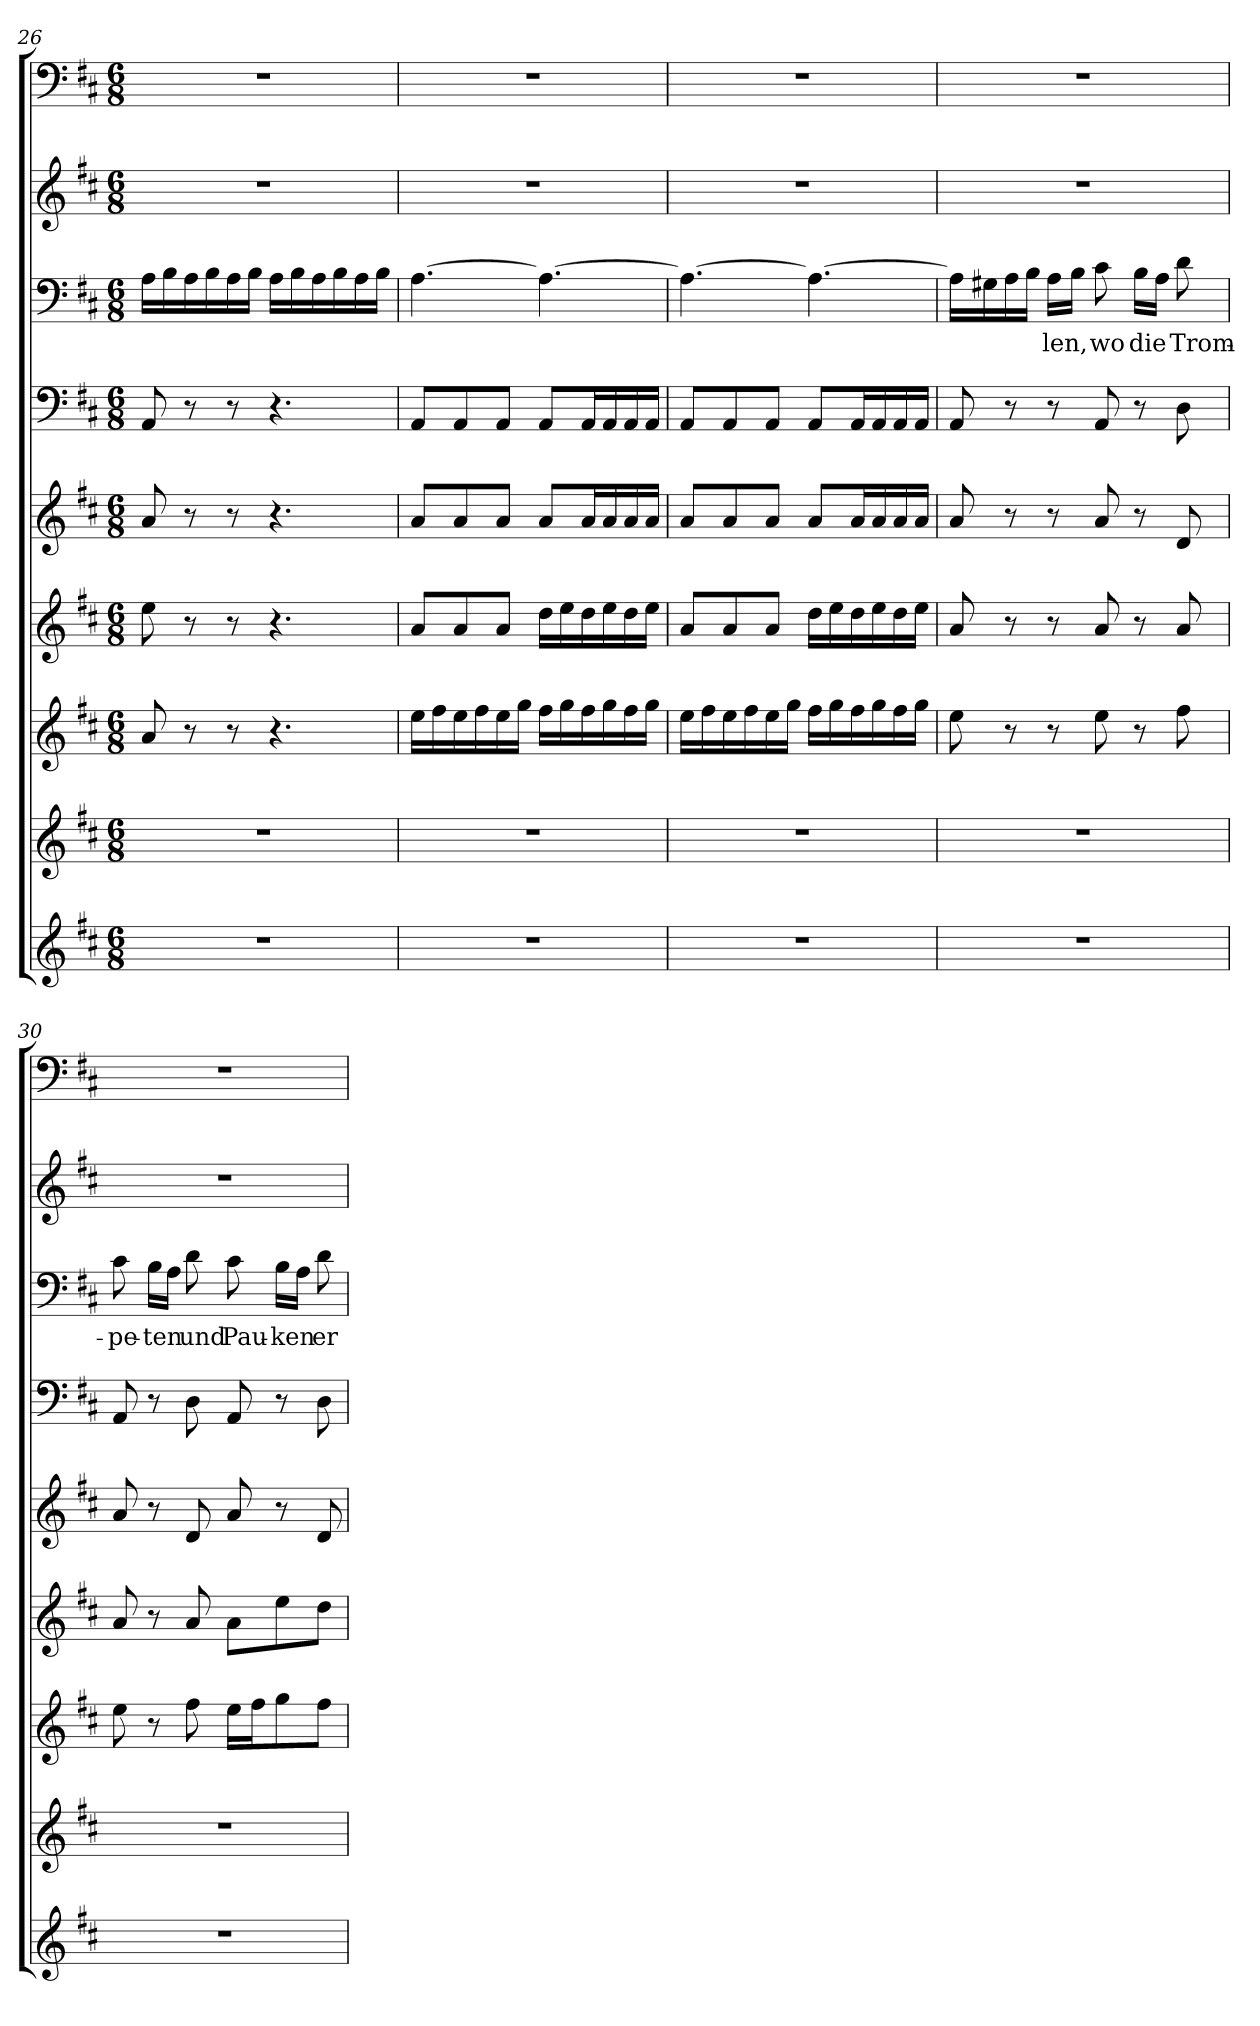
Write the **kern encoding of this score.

**kern	**kern	**kern	**kern	**kern	**kern	**kern	**text	**kern	**kern
*part9	*part8	*part7	*part6	*part5	*part4	*part3	*part3	*part2	*part1
*staff9	*staff8	*staff7	*staff6	*staff5	*staff4	*staff3	*staff3	*staff2	*staff1
*clefG2	*clefG2	*clefG2	*clefG2	*clefG2	*clefF4	*clefF4	*	*clefG2	*clefF4
*k[f#c#]	*k[f#c#]	*k[f#c#]	*k[f#c#]	*k[f#c#]	*k[f#c#]	*k[f#c#]	*	*k[f#c#]	*k[f#c#]
*D:	*D:	*D:	*D:	*D:	*D:	*D:	*	*D:	*D:
*M6/8	*M6/8	*M6/8	*M6/8	*M6/8	*M6/8	*M6/8	*	*M6/8	*M6/8
=26	=26	=26	=26	=26	=26	=26	=26	=26	=26
2.r	2.r	8a/	8ee\	8a/	8AA/	16A\LL	.	2.r	2.r
.	.	.	.	.	.	16B\	.	.	.
.	.	8r	8r	8r	8r	16A\	.	.	.
.	.	.	.	.	.	16B\	.	.	.
.	.	8r	8r	8r	8r	16A\	.	.	.
.	.	.	.	.	.	16B\JJ	.	.	.
.	.	4.r	4.r	4.r	4.r	16A\LL	.	.	.
.	.	.	.	.	.	16B\	.	.	.
.	.	.	.	.	.	16A\	.	.	.
.	.	.	.	.	.	16B\	.	.	.
.	.	.	.	.	.	16A\	.	.	.
.	.	.	.	.	.	16B\JJ	.	.	.
=27	=27	=27	=27	=27	=27	=27	=27	=27	=27
2.r	2.r	16ee\LL	8a/L	8a/L	8AA/L	[4.A\	.	2.r	2.r
.	.	16ff#\	.	.	.	.	.	.	.
.	.	16ee\	8a/	8a/	8AA/	.	.	.	.
.	.	16ff#\	.	.	.	.	.	.	.
.	.	16ee\	8a/J	8a/J	8AA/J	.	.	.	.
.	.	16gg\JJ	.	.	.	.	.	.	.
.	.	16ff#\LL	16dd\LL	8a/L	8AA/L	4.A\_	.	.	.
.	.	16gg\	16ee\	.	.	.	.	.	.
.	.	16ff#\	16dd\	16a/L	16AA/L	.	.	.	.
.	.	16gg\	16ee\	16a/	16AA/	.	.	.	.
.	.	16ff#\	16dd\	16a/	16AA/	.	.	.	.
.	.	16gg\JJ	16ee\JJ	16a/JJ	16AA/JJ	.	.	.	.
=28	=28	=28	=28	=28	=28	=28	=28	=28	=28
2.r	2.r	16ee\LL	8a/L	8a/L	8AA/L	4.A\_	.	2.r	2.r
.	.	16ff#\	.	.	.	.	.	.	.
.	.	16ee\	8a/	8a/	8AA/	.	.	.	.
.	.	16ff#\	.	.	.	.	.	.	.
.	.	16ee\	8a/J	8a/J	8AA/J	.	.	.	.
.	.	16gg\JJ	.	.	.	.	.	.	.
.	.	16ff#\LL	16dd\LL	8a/L	8AA/L	4.A\_	.	.	.
.	.	16gg\	16ee\	.	.	.	.	.	.
.	.	16ff#\	16dd\	16a/L	16AA/L	.	.	.	.
.	.	16gg\	16ee\	16a/	16AA/	.	.	.	.
.	.	16ff#\	16dd\	16a/	16AA/	.	.	.	.
.	.	16gg\JJ	16ee\JJ	16a/JJ	16AA/JJ	.	.	.	.
=29	=29	=29	=29	=29	=29	=29	=29	=29	=29
2.r	2.r	8ee\	8a/	8a/	8AA/	16A\LL]	.	2.r	2.r
.	.	.	.	.	.	16G#X\	.	.	.
.	.	8r	8r	8r	8r	16A\	.	.	.
.	.	.	.	.	.	16B\JJ	.	.	.
.	.	8r	8r	8r	8r	16A\LL	-len,	.	.
.	.	.	.	.	.	16B\JJ	.	.	.
.	.	8ee\	8a/	8a/	8AA/	8c#\	wo	.	.
.	.	8r	8r	8r	8r	16B\LL	die	.	.
.	.	.	.	.	.	16A\JJ	.	.	.
.	.	8ff#\	8a/	8d/	8D\	8d\	Trom-	.	.
=30	=30	=30	=30	=30	=30	=30	=30	=30	=30
2.r	2.r	8ee\	8a/	8a/	8AA/	8c#\	-pe-	2.r	2.r
.	.	8r	8r	8r	8r	16B\LL	-ten	.	.
.	.	.	.	.	.	16A\JJ	.	.	.
.	.	8ff#\	8a/	8d/	8D\	8d\	und	.	.
.	.	16ee\LL	8a\L	8a/	8AA/	8c#\	Pau-	.	.
.	.	16ff#\J	.	.	.	.	.	.	.
.	.	8gg\	8ee\	8r	8r	16B\LL	-ken	.	.
.	.	.	.	.	.	16A\JJ	.	.	.
.	.	8ff#\J	8dd\J	8d/	8D\	8d\	er-	.	.
=	=	=	=	=	=	=	=	=	=
*-	*-	*-	*-	*-	*-	*-	*-	*-	*-
